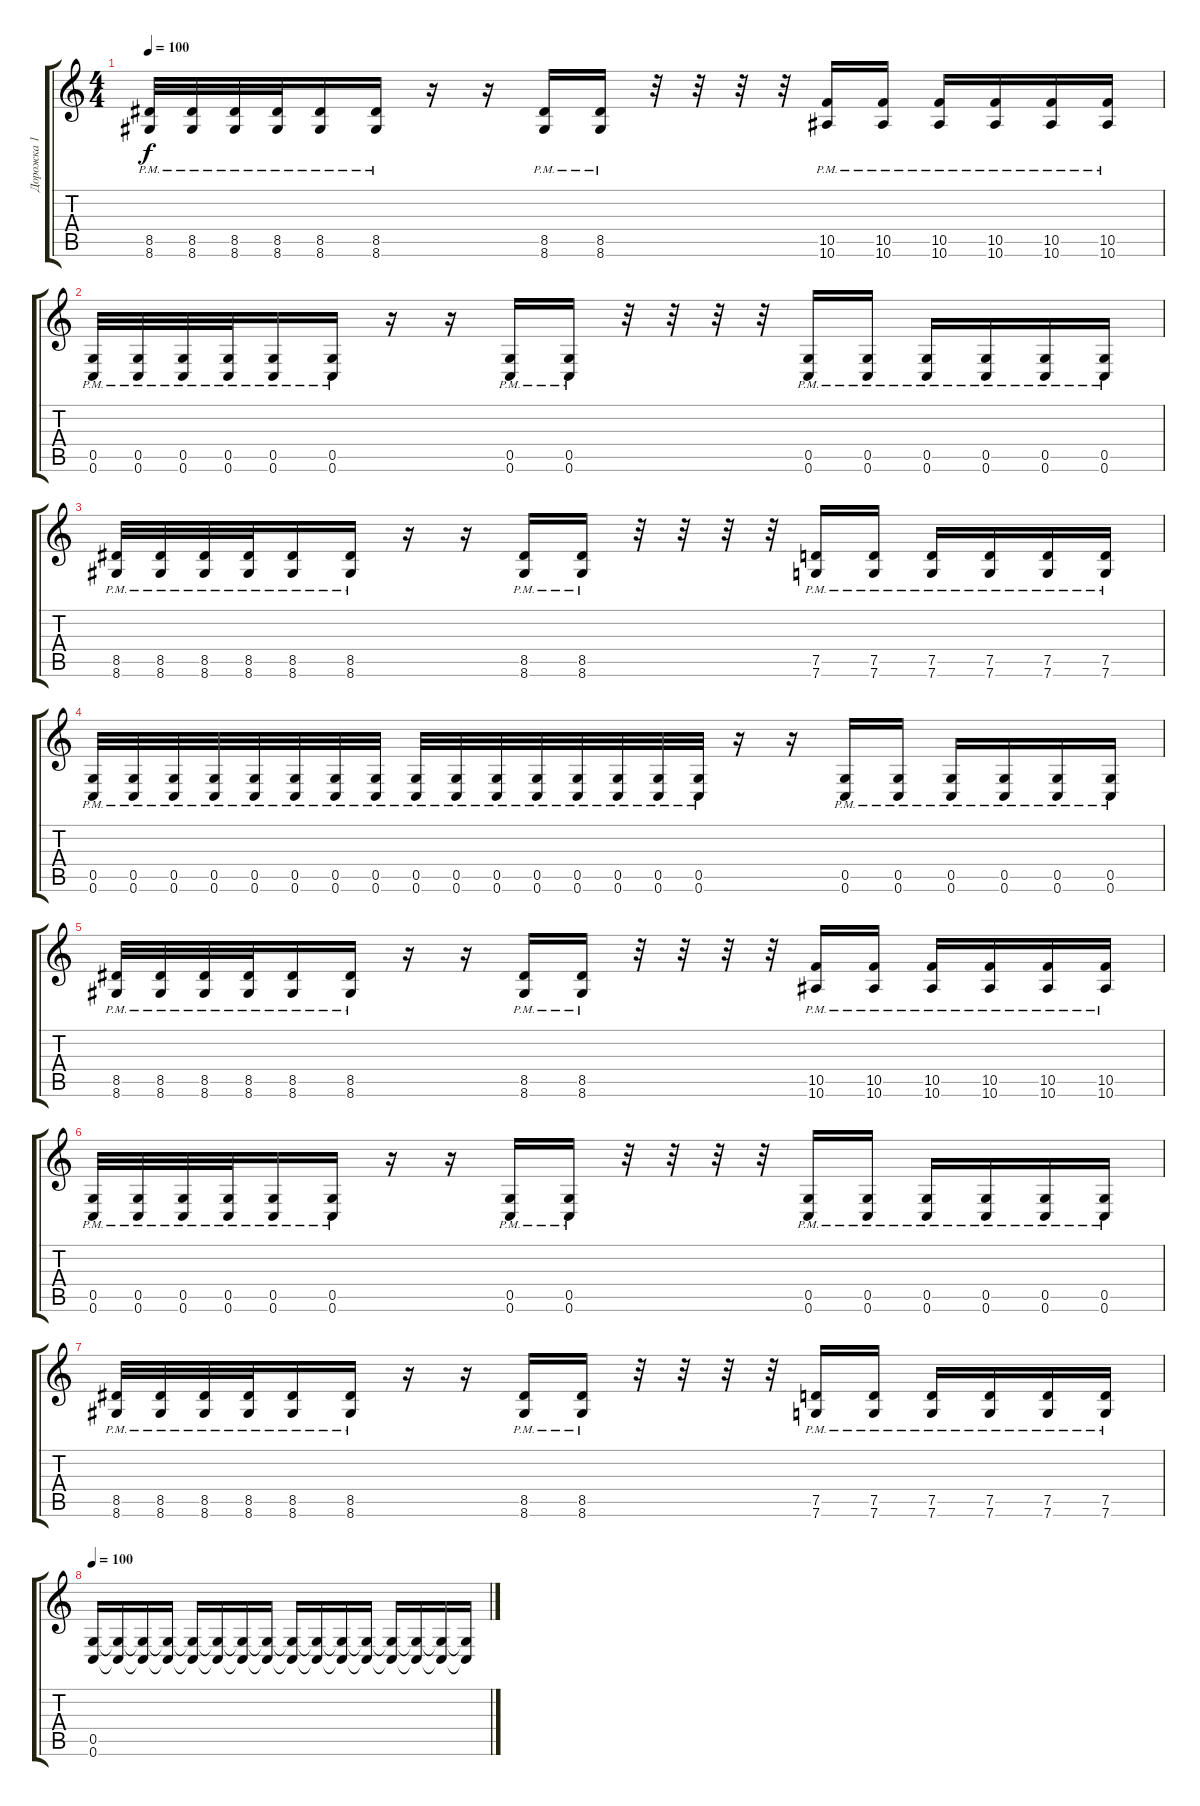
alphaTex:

\track ("Дорожка 1" "Дорожка 1") {instrument distortionguitar}
\staff {score tabs}
\tuning (D4 A3 F3 C3 G2 C2) {hide}
\ts (4 4)
\tempo 100
\clef g2
\ks c
(8.5{pm} 8.6{pm}).32{dy f} (8.5{pm} 8.6{pm}).32 (8.5{pm} 8.6{pm}).32 (8.5{pm} 8.6{pm}).32 (8.5{pm} 8.6{pm}).16 (8.5{pm} 8.6{pm}).16 r.16 r.16 (8.5{pm} 8.6{pm}).16 (8.5{pm} 8.6{pm}).16 r.32 r.32 r.32 r.32 (10.5{pm} 10.6{pm}).16 (10.5{pm} 10.6{pm}).16 (10.5{pm} 10.6{pm}).16 (10.5{pm} 10.6{pm}).16 (10.5{pm} 10.6{pm}).16 (10.5{pm} 10.6{pm}).16 |
(0.5{pm} 0.6{pm}).32 (0.5{pm} 0.6{pm}).32 (0.5{pm} 0.6{pm}).32 (0.5{pm} 0.6{pm}).32 (0.5{pm} 0.6{pm}).16 (0.5{pm} 0.6{pm}).16 r.16 r.16 (0.5{pm} 0.6{pm}).16 (0.5{pm} 0.6{pm}).16 r.32 r.32 r.32 r.32 (0.5{pm} 0.6{pm}).16 (0.5{pm} 0.6{pm}).16 (0.5{pm} 0.6{pm}).16 (0.5{pm} 0.6{pm}).16 (0.5{pm} 0.6{pm}).16 (0.5{pm} 0.6{pm}).16 |
(8.5{pm} 8.6{pm}).32 (8.5{pm} 8.6{pm}).32 (8.5{pm} 8.6{pm}).32 (8.5{pm} 8.6{pm}).32 (8.5{pm} 8.6{pm}).16 (8.5{pm} 8.6{pm}).16 r.16 r.16 (8.5{pm} 8.6{pm}).16 (8.5{pm} 8.6{pm}).16 r.32 r.32 r.32 r.32 (7.5{pm} 7.6{pm}).16 (7.5{pm} 7.6{pm}).16 (7.5{pm} 7.6{pm}).16 (7.5{pm} 7.6{pm}).16 (7.5{pm} 7.6{pm}).16 (7.5{pm} 7.6{pm}).16 |
(0.5{pm} 0.6{pm}).32 (0.5{pm} 0.6{pm}).32 (0.5{pm} 0.6{pm}).32 (0.5{pm} 0.6{pm}).32 (0.5{pm} 0.6{pm}).32 (0.5{pm} 0.6{pm}).32 (0.5{pm} 0.6{pm}).32 (0.5{pm} 0.6{pm}).32 (0.5{pm} 0.6{pm}).32 (0.5{pm} 0.6{pm}).32 (0.5{pm} 0.6{pm}).32 (0.5{pm} 0.6{pm}).32 (0.5{pm} 0.6{pm}).32 (0.5{pm} 0.6{pm}).32 (0.5{pm} 0.6{pm}).32 (0.5{pm} 0.6{pm}).32 r.16 r.16 (0.5{pm} 0.6{pm}).16 (0.5{pm} 0.6{pm}).16 (0.5{pm} 0.6{pm}).16 (0.5{pm} 0.6{pm}).16 (0.5{pm} 0.6{pm}).16 (0.5{pm} 0.6{pm}).16 |
(8.5{pm} 8.6{pm}).32 (8.5{pm} 8.6{pm}).32 (8.5{pm} 8.6{pm}).32 (8.5{pm} 8.6{pm}).32 (8.5{pm} 8.6{pm}).16 (8.5{pm} 8.6{pm}).16 r.16 r.16 (8.5{pm} 8.6{pm}).16 (8.5{pm} 8.6{pm}).16 r.32 r.32 r.32 r.32 (10.5{pm} 10.6{pm}).16 (10.5{pm} 10.6{pm}).16 (10.5{pm} 10.6{pm}).16 (10.5{pm} 10.6{pm}).16 (10.5{pm} 10.6{pm}).16 (10.5{pm} 10.6{pm}).16 |
(0.5{pm} 0.6{pm}).32 (0.5{pm} 0.6{pm}).32 (0.5{pm} 0.6{pm}).32 (0.5{pm} 0.6{pm}).32 (0.5{pm} 0.6{pm}).16 (0.5{pm} 0.6{pm}).16 r.16 r.16 (0.5{pm} 0.6{pm}).16 (0.5{pm} 0.6{pm}).16 r.32 r.32 r.32 r.32 (0.5{pm} 0.6{pm}).16 (0.5{pm} 0.6{pm}).16 (0.5{pm} 0.6{pm}).16 (0.5{pm} 0.6{pm}).16 (0.5{pm} 0.6{pm}).16 (0.5{pm} 0.6{pm}).16 |
(8.5{pm} 8.6{pm}).32 (8.5{pm} 8.6{pm}).32 (8.5{pm} 8.6{pm}).32 (8.5{pm} 8.6{pm}).32 (8.5{pm} 8.6{pm}).16 (8.5{pm} 8.6{pm}).16 r.16 r.16 (8.5{pm} 8.6{pm}).16 (8.5{pm} 8.6{pm}).16 r.32 r.32 r.32 r.32 (7.5{pm} 7.6{pm}).16 (7.5{pm} 7.6{pm}).16 (7.5{pm} 7.6{pm}).16 (7.5{pm} 7.6{pm}).16 (7.5{pm} 7.6{pm}).16 (7.5{pm} 7.6{pm}).16 |
\tempo 100
(0.5 0.6).16 (0.5{t} 0.6{t}).16 (0.5{t} 0.6{t}).16 (0.5{t} 0.6{t}).16 (0.5{t} 0.6{t}).16 (0.5{t} 0.6{t}).16 (0.5{t} 0.6{t}).16 (0.5{t} 0.6{t}).16 (0.5{t} 0.6{t}).16 (0.5{t} 0.6{t}).16 (0.5{t} 0.6{t}).16 (0.5{t} 0.6{t}).16 (0.5{t} 0.6{t}).16 (0.5{t} 0.6{t}).16 (0.5{t} 0.6{t}).16 (0.5{t} 0.6{t}).16
